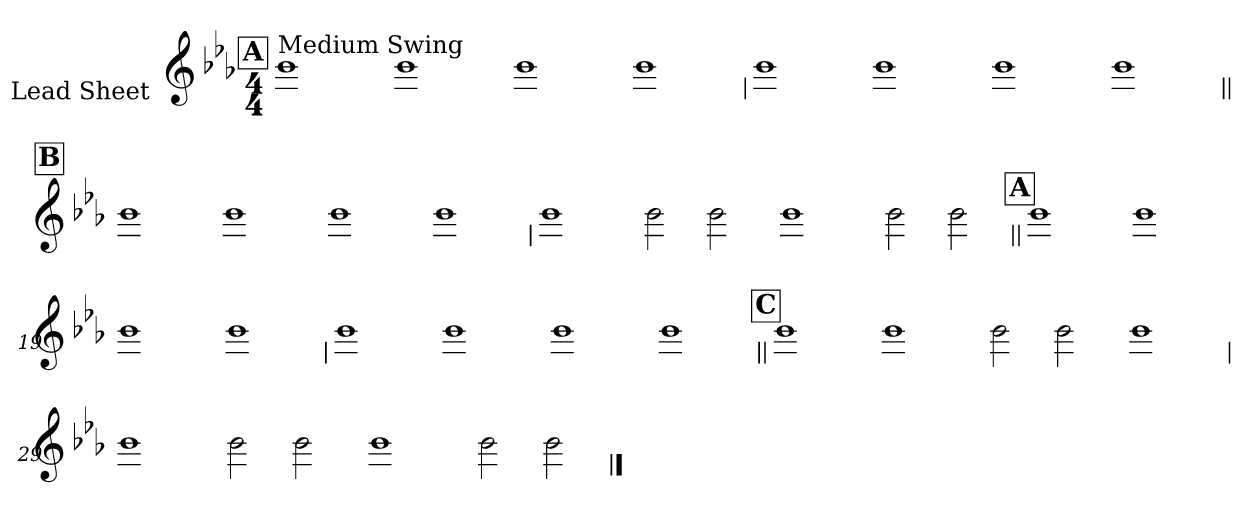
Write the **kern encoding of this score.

**kern
*part1
*staff1
*I"Lead Sheet
*stria0
*clefG2
*k[b-e-a-]
*E-:
*M4/4
!!LO:REH:place=s1:a:t=A
=1||
!LO:TX:a:t=Medium Swing
1b-
=2-
1b-
=3-
1b-
=4-
1b-
!!LO:LB:g=z
=5
1b-
=6-
1b-
=7-
1b-
=8-
1b-
!!LO:LB:g=z
!!LO:REH:place=s1:a:t=B
=9||
1b-
=10-
1b-
=11-
1b-
=12-
1b-
!!LO:LB:g=z
=13
1b-
=14-
2b-
2b-
=15-
1b-
=16-
2b-
2b-
!!LO:LB:g=z
!!LO:REH:place=s1:a:t=A
=17||
1b-
=18-
1b-
=19-
1b-
=20-
1b-
!!LO:LB:g=z
=21
1b-
=22-
1b-
=23-
1b-
=24-
1b-
!!LO:LB:g=z
!!LO:REH:place=s1:a:t=C
=25||
1b-
=26-
1b-
=27-
2b-
2b-
=28-
1b-
!!LO:LB:g=z
=29
1b-
=30-
2b-
2b-
=31-
1b-
=32-
2b-
2b-
==
*-
